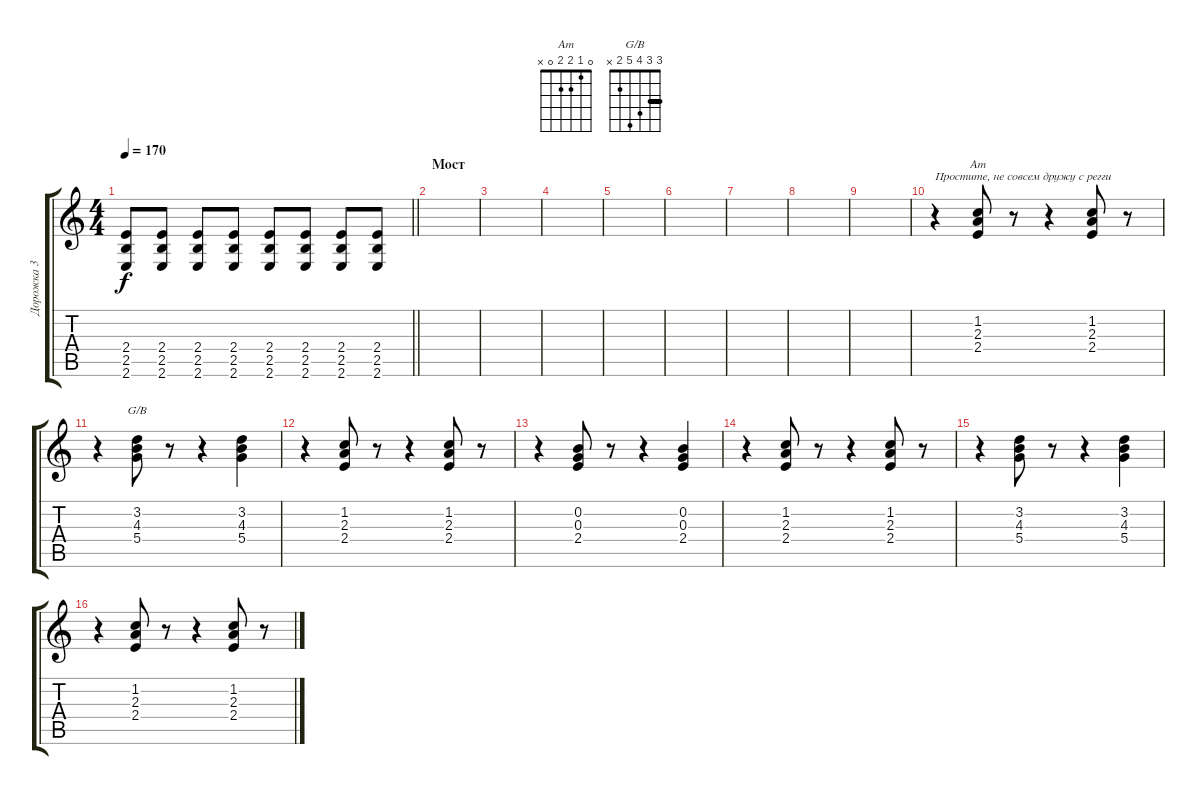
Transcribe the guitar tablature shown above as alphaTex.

\track ("Дорожка 3" "Дорожка 3") {instrument distortionguitar}
\staff {score tabs}
\tuning (E4 B3 G3 D3 A2 D2) {hide}
\chord ("Am" 0 1 2 2 0 x)
\chord ("G/B" 3 3 4 5 2 x) {barre 3}
\ts (4 4)
\tempo 170
\clef g2
\barLineRight lightlight
\ks c
(2.4 2.5 2.6).8{dy f} (2.4 2.5 2.6).8 (2.4 2.5 2.6).8 (2.4 2.5 2.6).8 (2.4 2.5 2.6).8 (2.4 2.5 2.6).8 (2.4 2.5 2.6).8 (2.4 2.5 2.6).8 |
\section ("" "Мост")
|
|
|
|
|
|
|
|
r.4{txt "Простите, не совсем дружу с регги" volume 9 instrument electricguitarclean} (1.2 2.3 2.4).8{ch "Am"} r.8 r.4 (1.2 2.3 2.4).8 r.8 |
r.4 (3.2 4.3 5.4).8{ch "G/B"} r.8 r.4 (3.2 4.3 5.4).4 |
r.4 (1.2 2.3 2.4).8 r.8 r.4 (1.2 2.3 2.4).8 r.8 |
r.4 (0.2 0.3 2.4).8 r.8 r.4 (0.2 0.3 2.4).4 |
r.4 (1.2 2.3 2.4).8 r.8 r.4 (1.2 2.3 2.4).8 r.8 |
r.4 (3.2 4.3 5.4).8 r.8 r.4 (3.2 4.3 5.4).4 |
r.4 (1.2 2.3 2.4).8 r.8 r.4 (1.2 2.3 2.4).8 r.8
